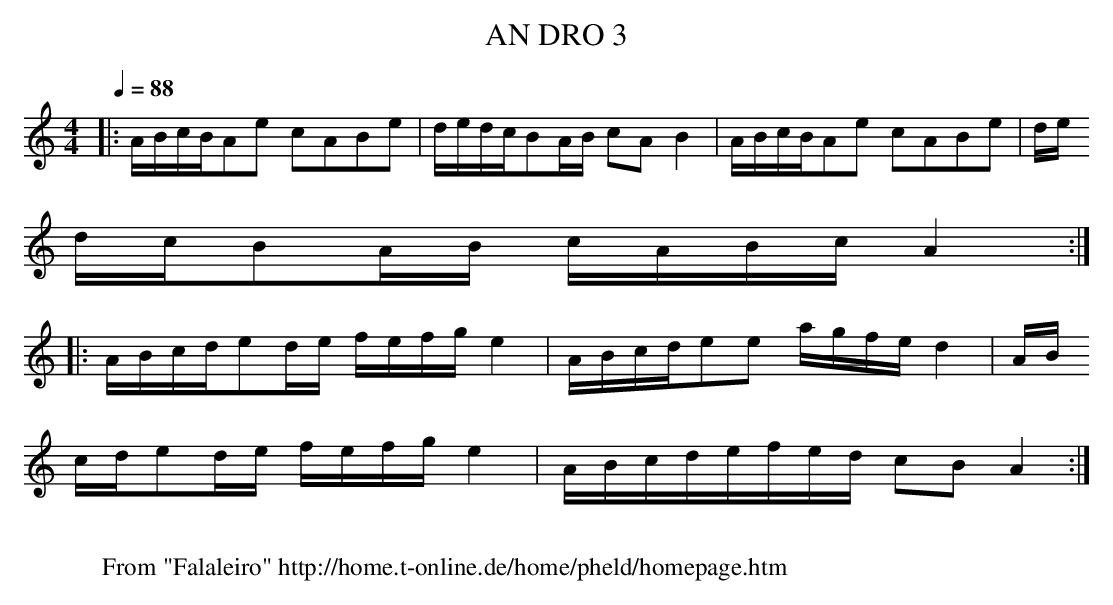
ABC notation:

X:1
T:AN DRO 3
M:4/4
L:1/8
Q:1/4=88
K:C
|:A/2B/2c/2B/2Ae cABe|d/2e/2d/2c/2BA/2B/2 cAB2|A/2B/2c/2B/2Ae cABe|d/2e/
2d/2c/2BA/2B/2 c/2A/2B/2c/2A2:|
|:A/2B/2c/2d/2ed/2e/2 f/2e/2f/2g/2e2|A/2B/2c/2d/2ee a/2g/2f/2e/2d2|A/2B/
2c/2d/2ed/2e/2 f/2e/2f/2g/2e2|A/2B/2c/2d/2e/2f/2e/2d/2 cBA2:|
W:
W: From "Falaleiro" http://home.t-online.de/home/pheld/homepage.htm
